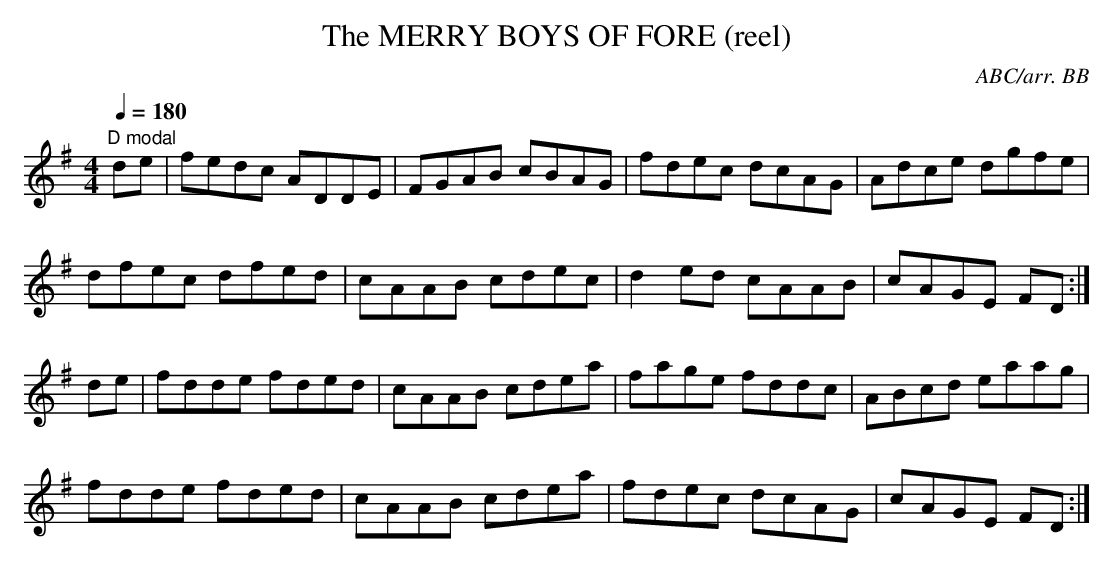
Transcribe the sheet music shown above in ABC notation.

X:1
T:MERRY BOYS OF FORE (reel), The
C:ABC/arr. BB
that key is D modal. My version here reflects that,
although there are no C naturals in the source.
L:1/8
Q:1/4=180
M:4/4
K:G
"D modal"
de|fedc ADDE|FGAB cBAG|fdec dcAG|Adce dgfe|
dfec dfed|cAAB cdec|d2ed cAAB|cAGE FD:|
de|fdde fded|cAAB cdea|fage fddc|ABcd eaag|
fdde fded|cAAB cdea|fdec dcAG|cAGE FD:|
